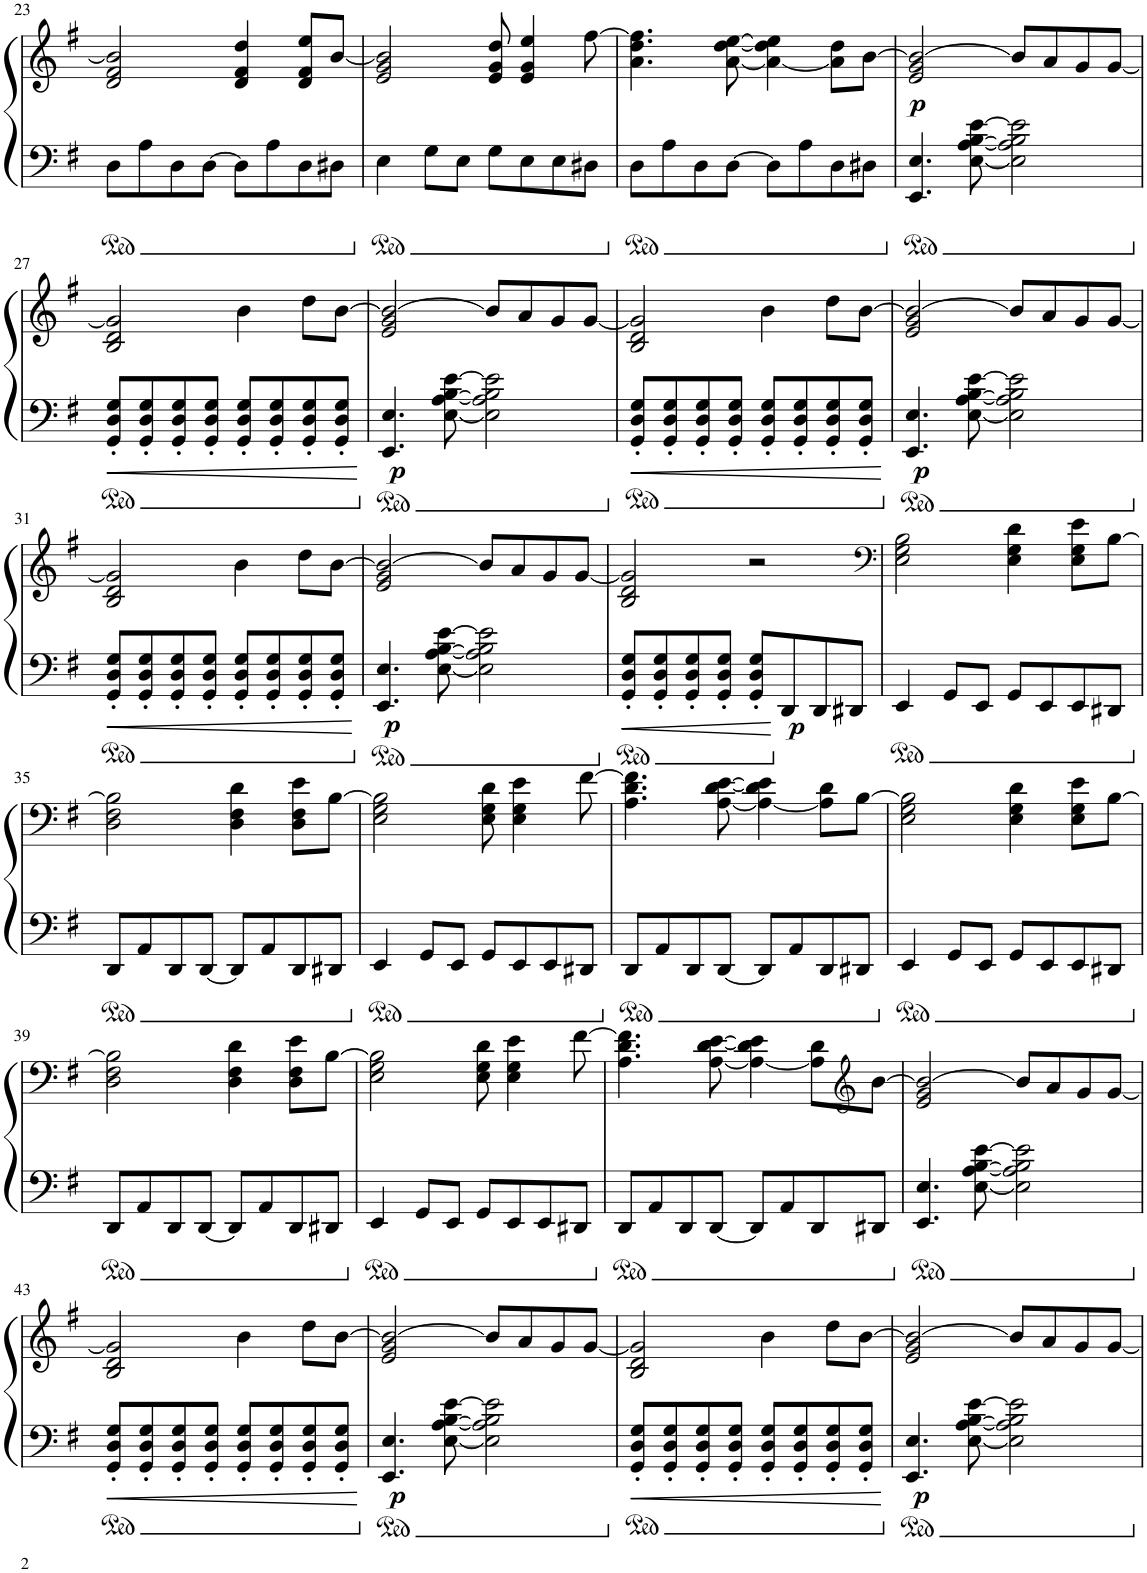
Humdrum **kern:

**kern	**kern	**dynam
*part1	*part1	*part1
*staff2	*staff1	*staff1/2
*I"Piano	*	*
*I'Pno.	*	*
!!LO:PB:g=z
*clefF4	*clefG2	*
*k[f#]	*k[f#]	*
*M4/4	*M4/4	*
=23	=23	=23
8D\L	2d/ 2f#/ 2b/]	.
8A\	.	.
8D\	.	.
[8D\J	.	.
8D\L]	4d/ 4f#/ 4dd/	.
8A\	.	.
8D\	8d/ 8f#/ 8ee/L	.
8D#X\J	[8b/J	.
=24	=24	=24
4E\	2e/ 2g/ 2b/]	.
8G\L	.	.
8E\J	.	.
8G\L	8e/ 8g/ 8dd/	.
8E\	4e/ 4g/ 4ee/	.
8E\	.	.
8D#X\J	[8ff#\	.
=25	=25	=25
8D\L	4.a\ 4.dd\ 4.ff#\]	.
8A\	.	.
8D\	.	.
[8D\J	[8a\ [8dd\ [8ee\	.
8D\L]	4a\_ 4dd\] 4ee\]	.
8A\	.	.
8D\	8a\] 8dd\L	.
8D#X\J	[8b\J	.
=26	=26	=26
!	!	!LO:DY:b
4.EE/ 4.E/	2e/ 2g/ 2b/_	p
[8E\ [8A\ [8B\ [8e\	.	.
2E\] 2A\] 2B\] 2e\]	8b/L]	.
.	8a/	.
.	8g/	.
.	[8g/J	.
!!LO:LB:g=z
=27	=27	=27
8GG/' 8D/' 8G/'L	2B/ 2d/ 2g/]	.
8GG/' 8D/' 8G/'	.	.
8GG/' 8D/' 8G/'	.	.
8GG/' 8D/' 8G/'J	.	.
8GG/' 8D/' 8G/'L	4b\	.
8GG/' 8D/' 8G/'	.	.
8GG/' 8D/' 8G/'	8dd\L	.
8GG/' 8D/' 8G/'J	[8b\J	.
=28	=28	=28
!	!	!LO:DY:b=2
4.EE/ 4.E/	2e/ 2g/ 2b/_	p
[8E\ [8A\ [8B\ [8e\	.	.
2E\] 2A\] 2B\] 2e\]	8b/L]	.
.	8a/	.
.	8g/	.
.	[8g/J	.
=29	=29	=29
8GG/' 8D/' 8G/'L	2B/ 2d/ 2g/]	.
8GG/' 8D/' 8G/'	.	.
8GG/' 8D/' 8G/'	.	.
8GG/' 8D/' 8G/'J	.	.
8GG/' 8D/' 8G/'L	4b\	.
8GG/' 8D/' 8G/'	.	.
8GG/' 8D/' 8G/'	8dd\L	.
8GG/' 8D/' 8G/'J	[8b\J	.
=30	=30	=30
!	!	!LO:DY:b=2
4.EE/ 4.E/	2e/ 2g/ 2b/_	p
[8E\ [8A\ [8B\ [8e\	.	.
2E\] 2A\] 2B\] 2e\]	8b/L]	.
.	8a/	.
.	8g/	.
.	[8g/J	.
!!LO:LB:g=z
=31	=31	=31
8GG/' 8D/' 8G/'L	2B/ 2d/ 2g/]	.
8GG/' 8D/' 8G/'	.	.
8GG/' 8D/' 8G/'	.	.
8GG/' 8D/' 8G/'J	.	.
8GG/' 8D/' 8G/'L	4b\	.
8GG/' 8D/' 8G/'	.	.
8GG/' 8D/' 8G/'	8dd\L	.
8GG/' 8D/' 8G/'J	[8b\J	.
=32	=32	=32
!	!	!LO:DY:b=2
4.EE/ 4.E/	2e/ 2g/ 2b/_	p
[8E\ [8A\ [8B\ [8e\	.	.
2E\] 2A\] 2B\] 2e\]	8b/L]	.
.	8a/	.
.	8g/	.
.	[8g/J	.
=33	=33	=33
8GG/' 8D/' 8G/'L	2B/ 2d/ 2g/]	.
8GG/' 8D/' 8G/'	.	.
8GG/' 8D/' 8G/'	.	.
8GG/' 8D/' 8G/'J	.	.
8GG/' 8D/' 8G/'L	2r	.
!	!	!LO:DY:b=2
8DD/	.	p
8DD/	.	.
8DD#X/J	.	.
=34	=34	=34
*	*clefF4	*
4EE/	2E\ 2G\ 2B\	.
8GG/L	.	.
8EE/J	.	.
8GG/L	4E\ 4G\ 4d\	.
8EE/	.	.
8EE/	8E\ 8G\ 8e\L	.
8DD#X/J	[8B\J	.
!!LO:LB:g=z
=35	=35	=35
8DD/L	2D\ 2F#\ 2B\]	.
8AA/	.	.
8DD/	.	.
[8DD/J	.	.
8DD/L]	4D\ 4F#\ 4d\	.
8AA/	.	.
8DD/	8D\ 8F#\ 8e\L	.
8DD#X/J	[8B\J	.
=36	=36	=36
4EE/	2E\ 2G\ 2B\]	.
8GG/L	.	.
8EE/J	.	.
8GG/L	8E\ 8G\ 8d\	.
8EE/	4E\ 4G\ 4e\	.
8EE/	.	.
8DD#X/J	[8f#\	.
=37	=37	=37
8DD/L	4.A\ 4.d\ 4.f#\]	.
8AA/	.	.
8DD/	.	.
[8DD/J	[8A\ [8d\ [8e\	.
8DD/L]	4A\_ 4d\] 4e\]	.
8AA/	.	.
8DD/	8A\] 8d\L	.
8DD#X/J	[8B\J	.
=38	=38	=38
4EE/	2E\ 2G\ 2B\]	.
8GG/L	.	.
8EE/J	.	.
8GG/L	4E\ 4G\ 4d\	.
8EE/	.	.
8EE/	8E\ 8G\ 8e\L	.
8DD#X/J	[8B\J	.
!!LO:LB:g=z
=39	=39	=39
8DD/L	2D\ 2F#\ 2B\]	.
8AA/	.	.
8DD/	.	.
[8DD/J	.	.
8DD/L]	4D\ 4F#\ 4d\	.
8AA/	.	.
8DD/	8D\ 8F#\ 8e\L	.
8DD#X/J	[8B\J	.
=40	=40	=40
4EE/	2E\ 2G\ 2B\]	.
8GG/L	.	.
8EE/J	.	.
8GG/L	8E\ 8G\ 8d\	.
8EE/	4E\ 4G\ 4e\	.
8EE/	.	.
8DD#X/J	[8f#\	.
=41	=41	=41
8DD/L	4.A\ 4.d\ 4.f#\]	.
8AA/	.	.
8DD/	.	.
[8DD/J	[8A\ [8d\ [8e\	.
8DD/L]	4A\_ 4d\] 4e\]	.
8AA/	.	.
8DD/	8A\] 8d\L	.
*	*clefG2	*
8DD#X/J	[8b\J	.
=42	=42	=42
4.EE/ 4.E/	2e/ 2g/ 2b/_	.
[8E\ [8A\ [8B\ [8e\	.	.
2E\] 2A\] 2B\] 2e\]	8b/L]	.
.	8a/	.
.	8g/	.
.	[8g/J	.
!!LO:LB:g=z
=43	=43	=43
8GG/' 8D/' 8G/'L	2B/ 2d/ 2g/]	.
8GG/' 8D/' 8G/'	.	.
8GG/' 8D/' 8G/'	.	.
8GG/' 8D/' 8G/'J	.	.
8GG/' 8D/' 8G/'L	4b\	.
8GG/' 8D/' 8G/'	.	.
8GG/' 8D/' 8G/'	8dd\L	.
8GG/' 8D/' 8G/'J	[8b\J	.
=44	=44	=44
!	!	!LO:DY:b=2
4.EE/ 4.E/	2e/ 2g/ 2b/_	p
[8E\ [8A\ [8B\ [8e\	.	.
2E\] 2A\] 2B\] 2e\]	8b/L]	.
.	8a/	.
.	8g/	.
.	[8g/J	.
=45	=45	=45
8GG/' 8D/' 8G/'L	2B/ 2d/ 2g/]	.
8GG/' 8D/' 8G/'	.	.
8GG/' 8D/' 8G/'	.	.
8GG/' 8D/' 8G/'J	.	.
8GG/' 8D/' 8G/'L	4b\	.
8GG/' 8D/' 8G/'	.	.
8GG/' 8D/' 8G/'	8dd\L	.
8GG/' 8D/' 8G/'J	[8b\J	.
=46	=46	=46
!	!	!LO:DY:b=2
4.EE/ 4.E/	2e/ 2g/ 2b/_	p
[8E\ [8A\ [8B\ [8e\	.	.
2E\] 2A\] 2B\] 2e\]	8b/L]	.
.	8a/	.
.	8g/	.
.	[8g/J	.
=	=	=
*-	*-	*-
